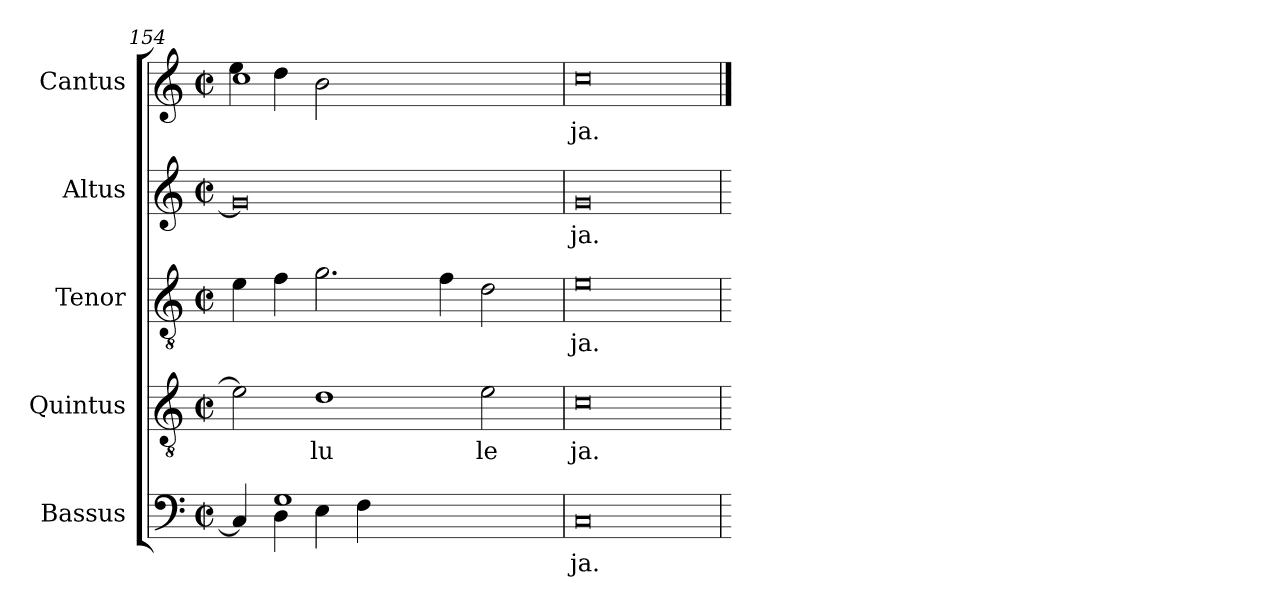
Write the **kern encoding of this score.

**kern	**text	**kern	**text	**kern	**text	**kern	**text	**kern	**text
*part5	*part5	*part4	*part4	*part3	*part3	*part2	*part2	*part1	*part1
*staff5	*staff5	*staff4	*staff4	*staff3	*staff3	*staff2	*staff2	*staff1	*staff1
*I"Bassus	*	*I"Quintus	*	*I"Tenor	*	*I"Altus	*	*I"Cantus	*
*clefF4	*	*clefGv2	*	*clefGv2	*	*clefG2	*	*clefG2	*
*M2/2	*	*M2/2	*	*M2/2	*	*M2/2	*	*M2/2	*
*met(c|)	*	*met(c|)	*	*met(c|)	*	*met(c|)	*	*met(c|)	*
=154	=154	=154	=154	=154	=154	=154	=154	=154	=154
*^	*	*	*	*	*	*	*	*	*
!	!	!	!	!	!	!	!LO:N:vis=0	!	!	!
*	*	*	*	*	*	*	*	*	*^	*
4C/]	4ryy	.	2e\]	.	4e\	.	1g]	.	1cc	4ee\	.
1G	4D\	.	.	.	4f\	.	.	.	.	4dd\	.
!	!	!	!	!LO:LY:b:cj	!	!	!	!	!	!	!
.	4E\	.	1d	lu	2.g\	.	.	.	.	2b\	.
.	4F\	.	.	.	.	.	.	.	.	.	.
.	2.ryy	.	.	.	.	.	1ryy	.	1ryy	1ryy	.
2.ryy	.	.	.	.	4f\	.	.	.	.	.	.
!	!	!	!	!LO:LY:b:cj	!	!	!	!	!	!	!
.	.	.	2e\	le	2d\	.	.	.	.	.	.
.	4ryy	.	.	.	.	.	.	.	.	.	.
*	*	*	*	*	*	*	*	*	*v	*v	*
=155	=155	=155	=155	=155	=155	=155	=155	=155	=155	=155
!	!	!LO:LY:b:cj	!	!LO:LY:b:cj	!	!LO:LY:b:cj	!	!LO:LY:b:cj	!	!LO:LY:b:cj
*v	*v	*	*	*	*	*	*	*	*	*
0C	-ja.	0c	ja.	0e	-ja.	0g	ja.	0cc	-ja.
=	==	=	==	=	==	=	==	==	==
*-	*-	*-	*-	*-	*-	*-	*-	*-	*-
